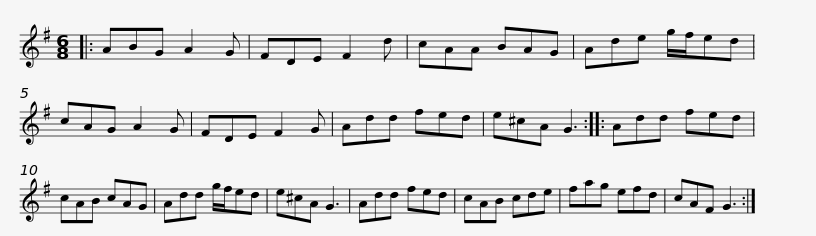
X:1
L:1/8
M:6/8
I:linebreak $
K:G
V:1 treble
V:1
|: ABG A2 G | FDE F2 d | cAA BAG | Ade g/f/ed | cAG A2 G | %5
 FDE F2 G | Add fed |$ e^cA G3 :: Add fed | cAB cAG | %10
 Add g/f/ed | e^cA G3 | Add fed | cAB cde |$ fag efd | %15
 cAF G3 :| %16
